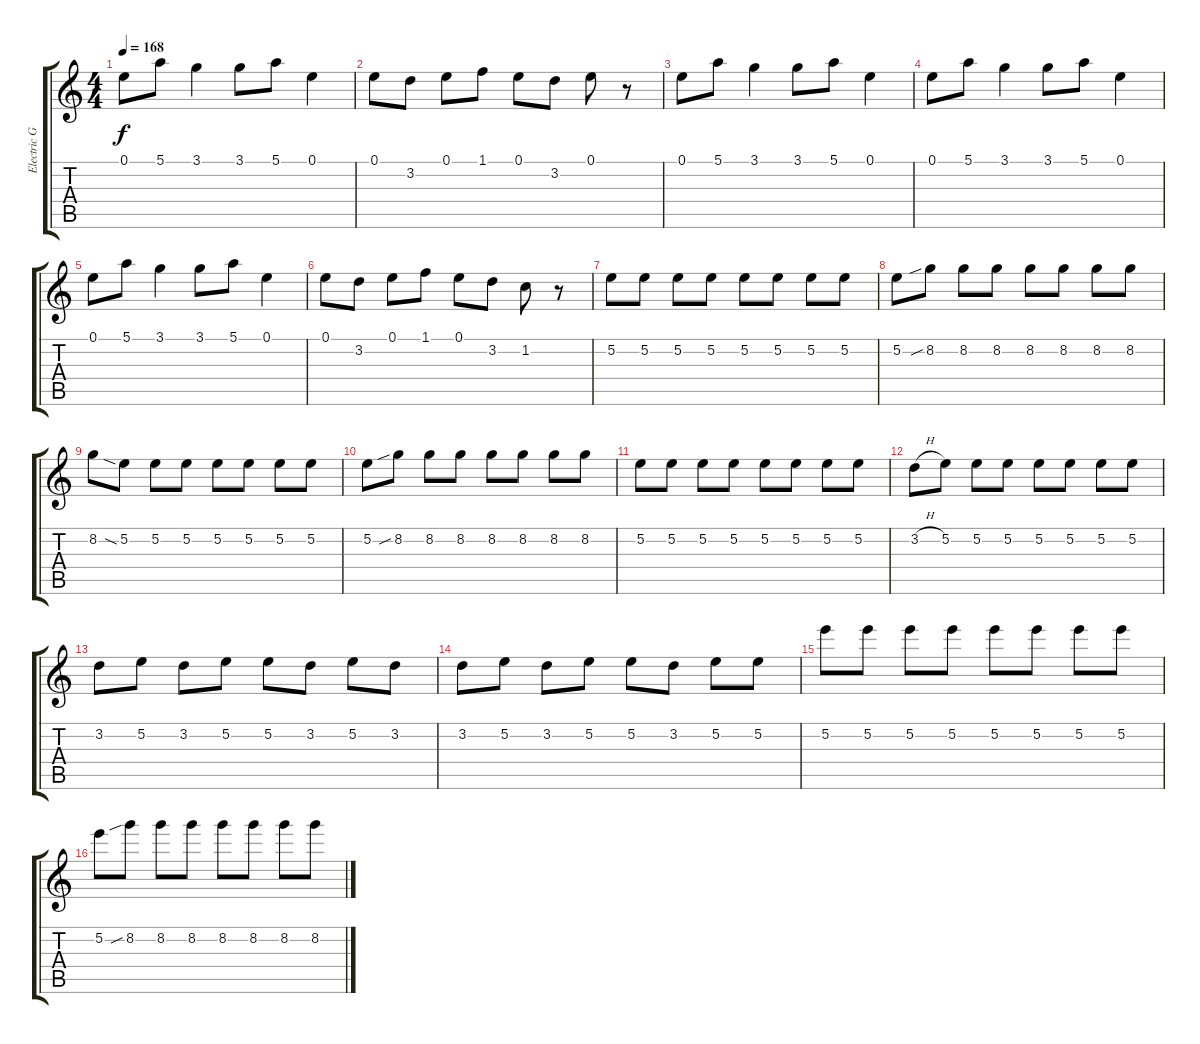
\track ("Electric Guitar" "Electric G") {instrument electricguitarjazz}
\staff {score tabs}
\tuning (E4 B3 G3 D3 A2 E2) {hide}
\ts (4 4)
\tempo 168
\clef g2
\ks c
0.1.8{dy f} 5.1.8 3.1.4 3.1.8 5.1.8 0.1.4 |
0.1.8 3.2.8 0.1.8 1.1.8 0.1.8 3.2.8 0.1.8 r.8 |
0.1.8 5.1.8 3.1.4 3.1.8 5.1.8 0.1.4 |
0.1.8 5.1.8 3.1.4 3.1.8 5.1.8 0.1.4 |
0.1.8 5.1.8 3.1.4 3.1.8 5.1.8 0.1.4 |
0.1.8 3.2.8 0.1.8 1.1.8 0.1.8 3.2.8 1.2.8 r.8 |
5.2.8 5.2.8 5.2.8 5.2.8 5.2.8 5.2.8 5.2.8 5.2.8 |
5.2.8 8.2{sib}.8 8.2.8 8.2.8 8.2.8 8.2.8 8.2.8 8.2.8 |
8.2.8 5.2{sia}.8 5.2.8 5.2.8 5.2.8 5.2.8 5.2.8 5.2.8 |
5.2.8 8.2{sib}.8 8.2.8 8.2.8 8.2.8 8.2.8 8.2.8 8.2.8 |
5.2.8 5.2.8 5.2.8 5.2.8 5.2.8 5.2.8 5.2.8 5.2.8 |
3.2{h}.8 5.2.8 5.2.8 5.2.8 5.2.8 5.2.8 5.2.8 5.2.8 |
3.2.8 5.2.8 3.2.8 5.2.8 5.2.8 3.2.8 5.2.8 3.2.8 |
3.2.8 5.2.8 3.2.8 5.2.8 5.2.8 3.2.8 5.2.8 5.2.8 |
5.2.8{ot 8vb} 5.2.8{ot 8vb} 5.2.8{ot 8vb} 5.2.8{ot 8vb} 5.2.8{ot 8vb} 5.2.8{ot 8vb} 5.2.8{ot 8vb} 5.2.8{ot 8vb} |
5.2.8{ot 8vb} 8.2{sib}.8{ot 8vb} 8.2.8{ot 8vb} 8.2.8{ot 8vb} 8.2.8{ot 8vb} 8.2.8{ot 8vb} 8.2.8{ot 8vb} 8.2.8{ot 8vb}
